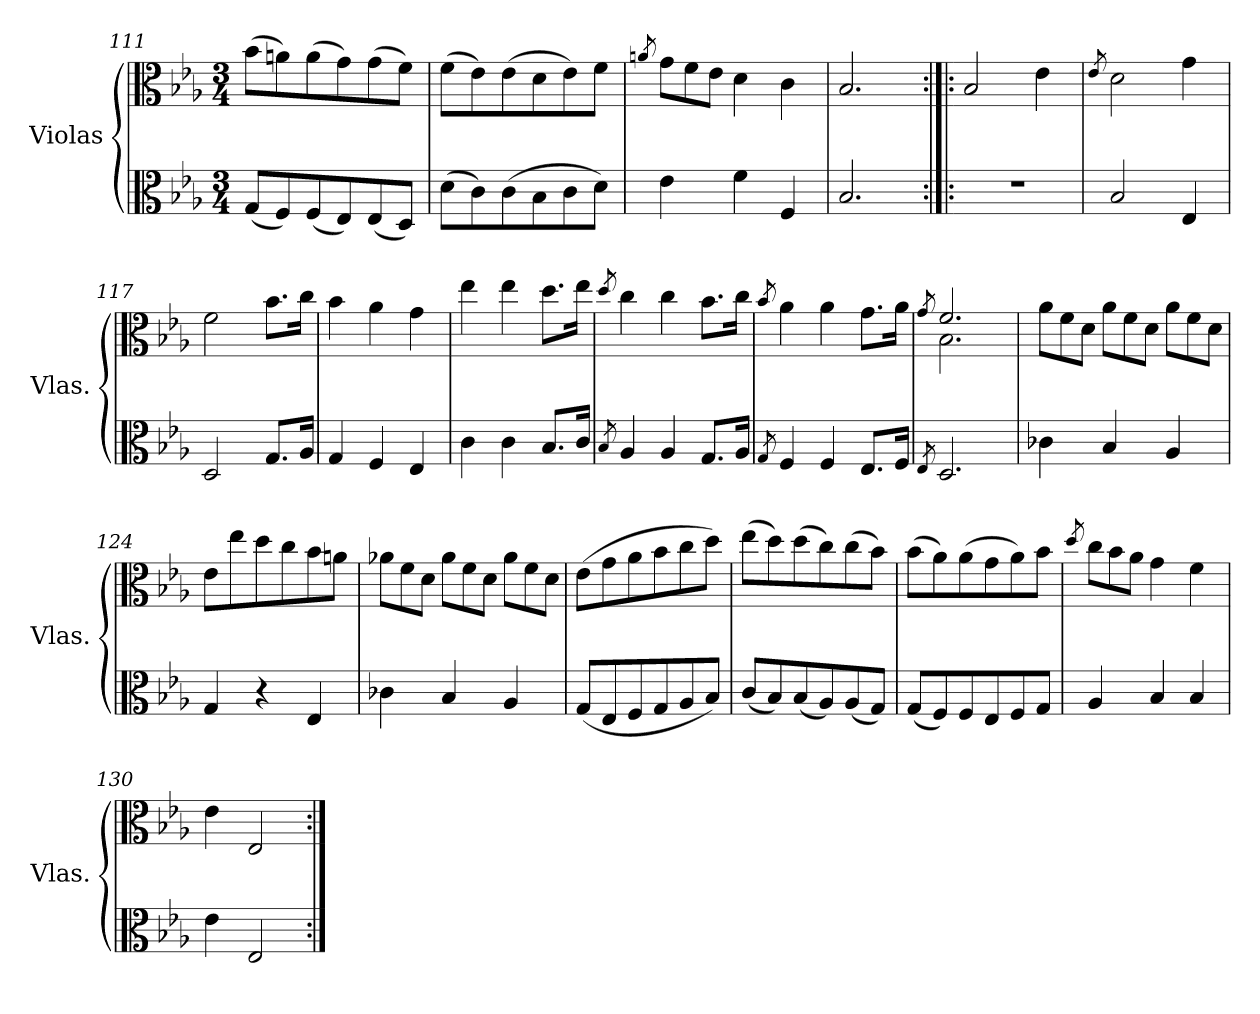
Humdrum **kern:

**kern	**kern
*part2	*part1
*staff2	*staff1
*I"Violas	*I"Violas
*I'Vlas.	*I'Vlas.
*clefC3	*clefC3
*k[b-e-a-]	*k[b-e-a-]
*M3/4	*M3/4
=111	=111
(8G/L	(8b-\L
8F/)	8an\)
(8F/	(8a\
8E-/)	8g\)
(8E-/	(8g\
8D/J)	8f\J)
=112	=112
(8d\L	(8f\L
8c\)	8e-\)
(8c\	(8e-\
8B-\	8d\
8c\	8e-\)
8d\J)	8f\J
=113	=113
.	8qan/
*	*Xtuplet
4e-\	12g\L
.	12f\
.	12e-\J
4f\	4d\
4F/	4c\
=114	=114
2.B-/	2.B-/
=115:|!|:	=115:|!|:
2.r	2B-/
.	4e-\
!!LO:LB:g=z
=116	=116
.	8qe-/
2B-/	2d\
4E-/	4g\
=117	=117
2D/	2f\
8.G/L	8.b-\L
16A-/Jk	16cc\Jk
=118	=118
4G/	4b-\
4F/	4a-\
4E-/	4g\
=119	=119
4c\	4ee-\
4c\	4ee-\
8.B-/L	8.dd\L
16c/Jk	16ee-\Jk
=120	=120
8qB-/	8qdd/
4A-/	4cc\
4A-/	4cc\
8.G/L	8.b-\L
16A-/Jk	16cc\Jk
=121	=121
8qG/	8qb-/
4F/	4a-\
4F/	4a-\
8.E-/L	8.g\L
16F/Jk	16a-\Jk
=122	=122
8qE-/	8qg/
*	*^
2.D/	2.f/	2.B-\
*	*v	*v
!!LO:LB:g=z
=123	=123
4c-X\	12a-\L
.	12f\
.	12d\J
4B-/	12a-\L
.	12f\
.	12d\J
4A-/	12a-\L
.	12f\
.	12d\J
=124	=124
4G/	8e-\L
.	8ee-\
4r	8dd\
.	8cc\
4E-/	8b-\
.	8an\J
=125	=125
4c-X\	12a-X\L
.	12f\
.	12d\J
4B-/	12a-\L
.	12f\
.	12d\J
4A-/	12a-\L
.	12f\
.	12d\J
=126	=126
(8G/L	(8e-\L
8E-/	8g\
8F/	8a-\
8G/	8b-\
8A-/	8cc\
8B-/J)	8dd\J)
!!LO:LB:g=z
=127	=127
(8c/L	(8ee-\L
8B-/)	8dd\)
(8B-/	(8dd\
8A-/)	8cc\)
(8A-/	(8cc\
8G/J)	8b-\J)
=128	=128
(8G/L	(8b-\L
8F/)	8a-\)
8F/	(8a-\
8E-/	8g\
8F/	8a-\)
8G/J	8b-\J
=129	=129
.	8qdd/
4A-/	12cc\L
.	12b-\
.	12a-\J
4B-/	4g\
4B-/	4f\
=130	=130
4e-\	4e-\
2E-/	2E-/
=:|!	=:|!
*-	*-
